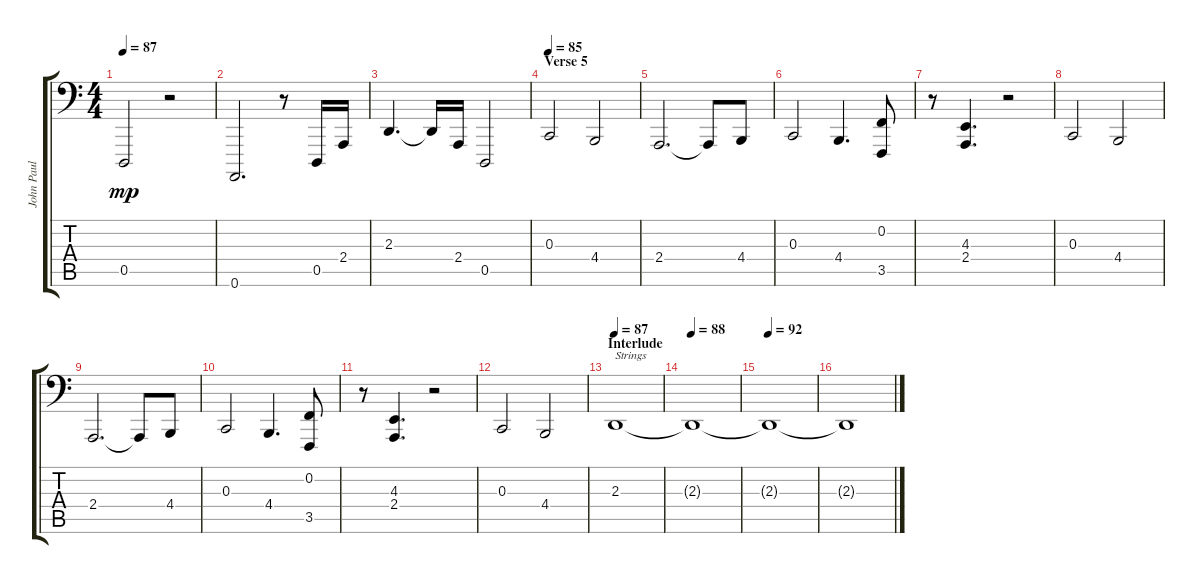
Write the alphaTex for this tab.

\track ("John Paul Jones - Keyboard 2" "John Paul ") {instrument electricpiano2}
\staff {score tabs}
\tuning (Bb2 F2 C2 G1 D1 A0) {hide}
\ts (4 4)
\tempo 87
\clef f4
\ks c
0.5.2{dy mp} r.2 |
0.6.2{d} r.8 0.5.16 2.4.16 |
2.3.4{d} 2.3{t}.16 2.4.16 0.5.2 |
\section ("" "Verse 5")
\tempo 85
0.3.2 4.4.2 |
2.4.2{d} 2.4{t}.8 4.4.8 |
0.3.2 4.4.4{d} (0.2 3.5).8 |
r.8 (4.3 2.4).4{d} r.2 |
0.3.2 4.4.2 |
2.4.2{d} 2.4{t}.8 4.4.8 |
0.3.2 4.4.4{d} (0.2 3.5).8 |
r.8 (4.3 2.4).4{d} r.2 |
0.3.2 4.4.2 |
\section ("" "Interlude")
\tempo 87
2.3.1{txt "Strings"} |
\tempo 88
2.3{t}.1 |
\tempo 92
2.3{t}.1 |
2.3{t}.1
